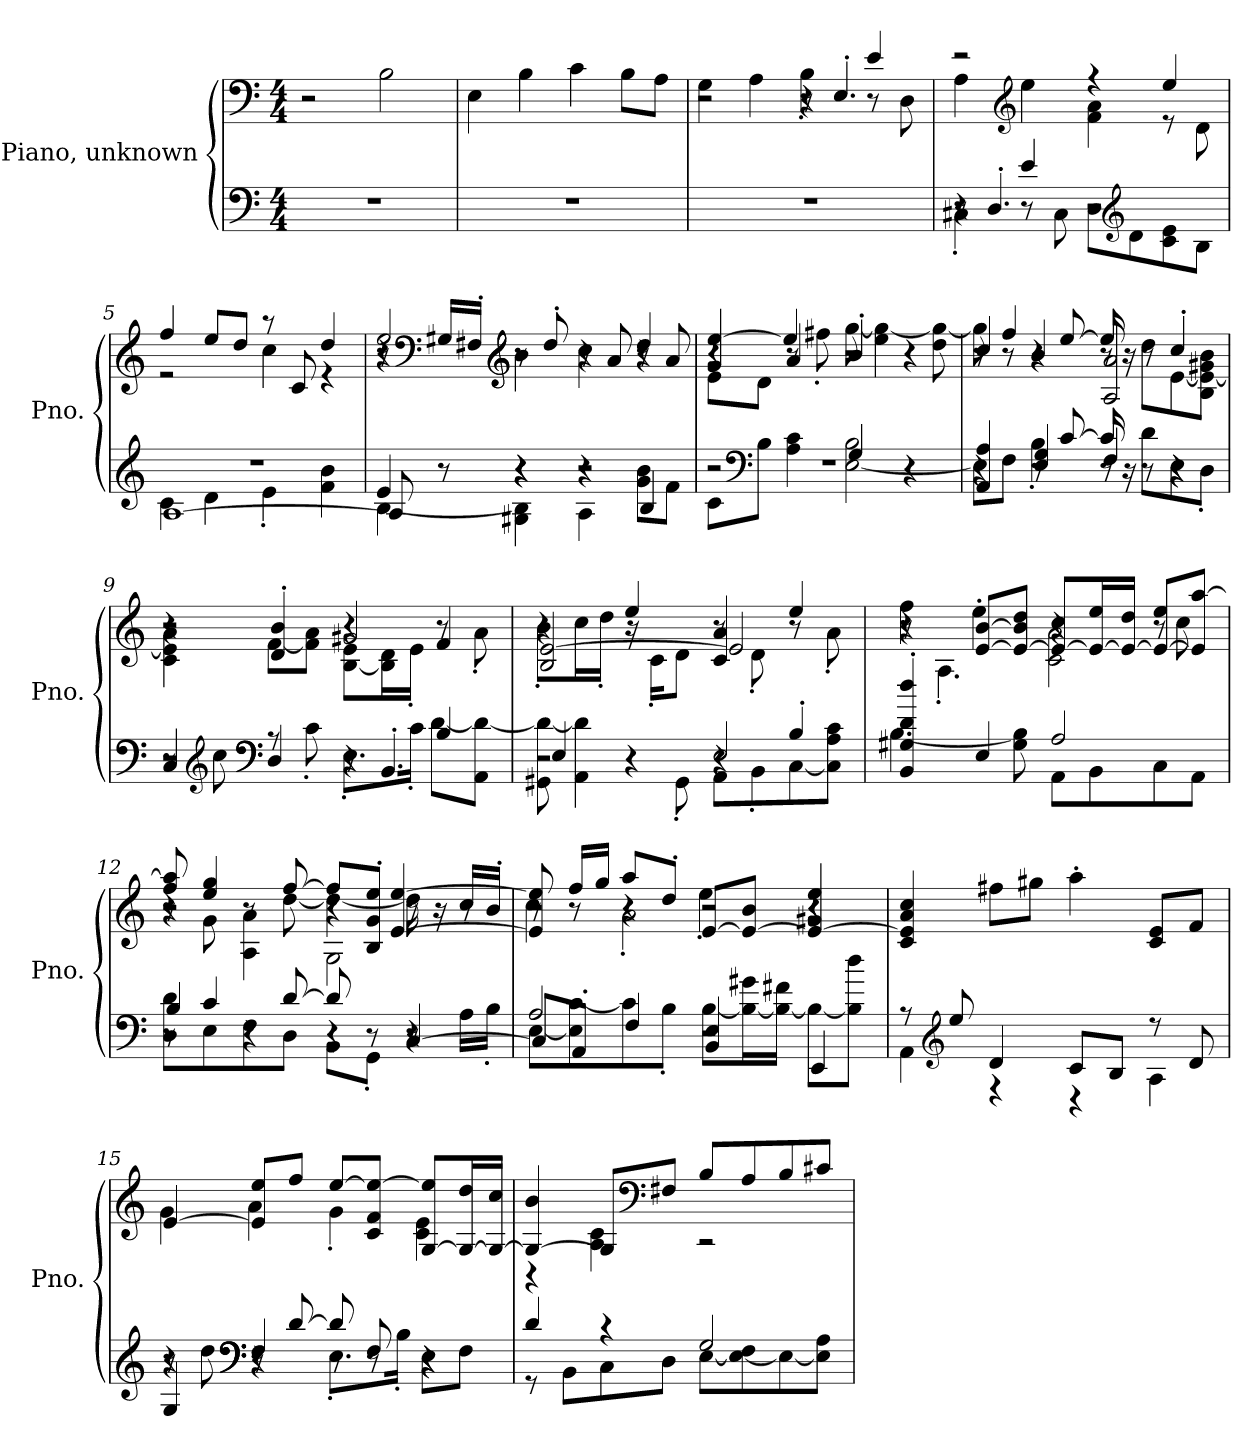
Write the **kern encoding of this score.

**kern	**kern
*part1	*part1
*staff2	*staff1
*I"Piano, unknown	*
*I'Pno.	*
*clefF4	*clefF4
*k[]	*k[]
*M4/4	*M4/4
*MM120	*MM120
=1	=1
1r	2r
.	2B\
=2	=2
1r	4E\
.	4B\
.	4c\
.	8B\L
.	8A\J
=3	=3
*	*^
*	*	*^
1r	2r	4G\	2r
.	.	4A\	.
.	4r	4B'\	8r
.	.	.	4.E'/
.	4e/	8r	.
.	.	8D\	.
*	*	*v	*v
=4	=4	=4
*^	*	*
*	*^	*	*
4r	4C#X'\	8r	2r	4A\
.	.	4.D'/	.	.
*	*	*	*clefG2	*
4e/	8r	.	.	4ee\
.	8C#\	.	.	.
2r	8D\L	2r	4r	4f\ 4a\
*clefG2	*	*	*	*
.	8d\	.	.	.
.	8c\ 8e\	.	4ee/	8r
.	8B\J	.	.	8d\
=5	=5	=5	=5	=5
1r	4c\	[1A	4ff/	2r
.	4d\	.	8ee/L	.
.	.	.	8dd/J	.
.	4e'\	.	8r	4cc\
.	.	.	8c/	.
.	4f\ 4b\	.	4dd/	4r
!!LO:LB:g=z
=6	=6	=6	=6	=6
*	*	*	*	*^
4e/	[4B\	8A/]	2ee/	4r	8r
*	*	*	*clefF4	*	*
.	.	8r	.	.	16G#X/LL
.	.	.	.	.	16F#X'/JJ
*	*	*	*clefG2	*	*
4r	4G#X\ 4B\]	4r	.	4b\	8r
.	.	.	.	.	8dd'/
2r	4A\	4r	4r	4cc\	8r
.	.	.	.	.	8a/
.	8g\ 8b\L	4B/	4dd/	4r	8r
.	8f\J	.	.	.	8a/
=7	=7	=7	=7	=7	=7
1r	8c\L	2r	4r	8e\L	4g/ [4ee/
*clefF4	*	*	*	*	*
.	8B\J	.	.	8d\J	.
.	4A\ 4c\	.	4a/	8r	4ee/]
.	.	.	.	8ff#X'\	.
.	[2E\ 2B\	4G/	2r	[8gg\	4b'/
.	.	.	.	4ee\ 4gg\_	.
.	.	4r	.	.	4r
.	.	.	.	8dd\ 8gg\_	.
=8	=8	=8	=8	=8	=8
4r	8E\L]	4AA/ 4A/	8r	8gg\]	4cc/
.	8F\J	.	4ff/	8r	.
8r	4B'\	4E/ 4G/	.	4r	4b/
[8c/	.	.	[8ee/	.	.
16c/]	8r	4F/	16ee/]	8r	2A/ 2a/
16r	.	.	16r	.	.
8r	8d\L	.	8r	8dd\L	.
4r	8E\	4r	4cc'/	[8e\	.
.	8D'\J	.	.	8B\ 8e\_ 8g#X\ 8b\J	.
!!LO:LB:g=z	!!	!!
=9	=9	=9	=9	=9	=9
2r	8r	4C/	2r	4c\ 4e\] 4a\	4r
*clefG2	*	*	*	*	*
.	8cc\	.	.	.	.
*clefF4	*	*	*	*	*
.	8r	4D/	.	[8f\L	4d/' 4b/'
.	8c'\	.	.	8f\] 8a\J	.
4r	8.E'\L	8r	4r	[8B\ 8e\L	2g#X/
.	.	4.BB'/	.	16B\] 16d\L	.
.	16c'\Jk	.	.	16e'\JJ	.
4B/	[8d\L	.	4f/	8r	.
.	8AA\ 8d\_J	.	.	8a'\	.
=10	=10	=10	=10	=10	=10
2r	8GG#X\ 8d\_	4E/	4r	8b'\L	2B/ [2e/
.	4AA\ 4d\]	.	.	16cc\L	.
.	.	.	.	16dd'\JJ	.
.	.	4r	4ee/	16r	.
.	.	.	.	16c'\KL	.
.	8GG#'\	.	.	8d\J	.
4r	8AA\L	2E/	4c/ 4a/	8r	2e/]
.	8BB'\	.	.	8d'\	.
4B'/	[8C\	.	4ee/	8r	.
.	8C\] 8A\ 8c\J	.	.	8a'\	.
*	*v	*v	*	*	*
=11	=11	=11	=11	=11
4BB/' 4G#X/' 4d/' 4dd/'	[4.B\	4r	8r	4ff\
.	.	.	4.A'\	.
4E/	.	[8e/ [8b/L	.	4ee'\
.	8G#\ 8B\]	8e/_ 8b/] 8dd/J	.	.
2A/	8AA\L	8e/_ 8cc/L	4r	2c\ 2a\
.	8BB\	16e/_ 16ee/L	.	.
.	.	16e/_ 16dd/JJ	.	.
.	8C\	8e/_ 8ee/L	8r	.
.	8AA\J	8e/] [8aa/J	8cc\	.
!!LO:LB:g=z
=12	=12	=12	=12	=12
*	*^	*	*	*^
8r	8D\ 8d\L	4B/	8ff/ 8aa/]	4r	2r	8r
4c/	8E\	.	4ee/ 4gg/	.	.	8g\
.	8F\	4r	.	8r	.	4A\ 4a\
[8d/	8D\J	.	[8ff/	[8dd\	.	.
8d/]	8BB\L	4r	8ff/L]	4dd\_	4r	2G\
8r	8GG'\J	.	8B/' 8g/' 8ee/'J	.	.	.
4r	8r	[4C/	8r	16dd\]	[4e/ [4ee/	.
.	.	.	.	16r	.	.
.	16A\LL	.	16cc/LL	8r	.	.
.	16B'\JJ	.	16b'/JJ	.	.	.
=13	=13	=13	=13	=13	=13	=13
2A/	[8E\L	8C/L]	8r	2r	8e/] 8ee/]	4cc\
.	8E\] [8c\	8AA'/J	16ff/LL	.	8r	.
.	.	.	16gg/JJ	.	.	.
.	8c\]	4F/	8aa/L	.	4r	2a'\
.	8B'\J	.	8dd'/J	.	.	.
2r	[8B\L	4BB/ 4E/	[8e/L	4ee'\	2r	.
.	16B\_ 16g#X\L	.	8e/_ 8b/J	.	.	.
.	16B\_ 16f#X\JJ	.	.	.	.	.
.	8B\L_	4EE/	4e/_ 4g#X/ 4ee/	4r	.	4r
.	8B\] 8dd\J	.	.	.	.	.
*	*v	*v	*	*	*	*
*	*	*v	*v	*v	*v
=14	=14	=14
8r	4AA\	4c/ 4e/] 4a/ 4cc/
*clefG2	*	*
8ee/	.	.
4d/	4r	8ff#X\L
.	.	8gg#X\J
8c/L	4r	4aa'\
8B/J	.	.
8r	4A\	8c/ 8e/L
8d/	.	8f/J
!!LO:LB:g=z
=15	=15	=15
*	*^	*^
4r	8r	4G/	[4e/	4g\
.	8dd\	.	.	.
*clefF4	*	*	*	*
8r	4r	4F/	8e/] 8ee/L	4a\
[8d/	.	.	8ff/J	.
8d/]	8.E'\L	8r	[8ee/L	4g'\
8r	.	8F/	8c/ 8f/ 8ee/_J	.
.	16B'\Jk	.	.	.
4r	8E\L	4r	[8G/ 8ee/]L	4c\ 4e\
.	8F\J	.	16G/_ 16dd/L	.
.	.	.	16G/_ 16cc/JJ	.
*	*v	*v	*	*
=16	=16	=16	=16
4d/	8r	4G/_ 4b/	4r
.	8BB\L	.	.
4r	8C\	8G/L]	4A\ 4c\
*	*	*clefF4	*
.	8D\J	8F#X/J	.
2G/	[8E\L	8B/L	2r
.	8E\_ 8F\	8A/	.
.	8E\_	8B/	.
.	8E\] 8A\J	8c#X/J	.
*v	*v	*	*
*	*v	*v
=	=
*-	*-
